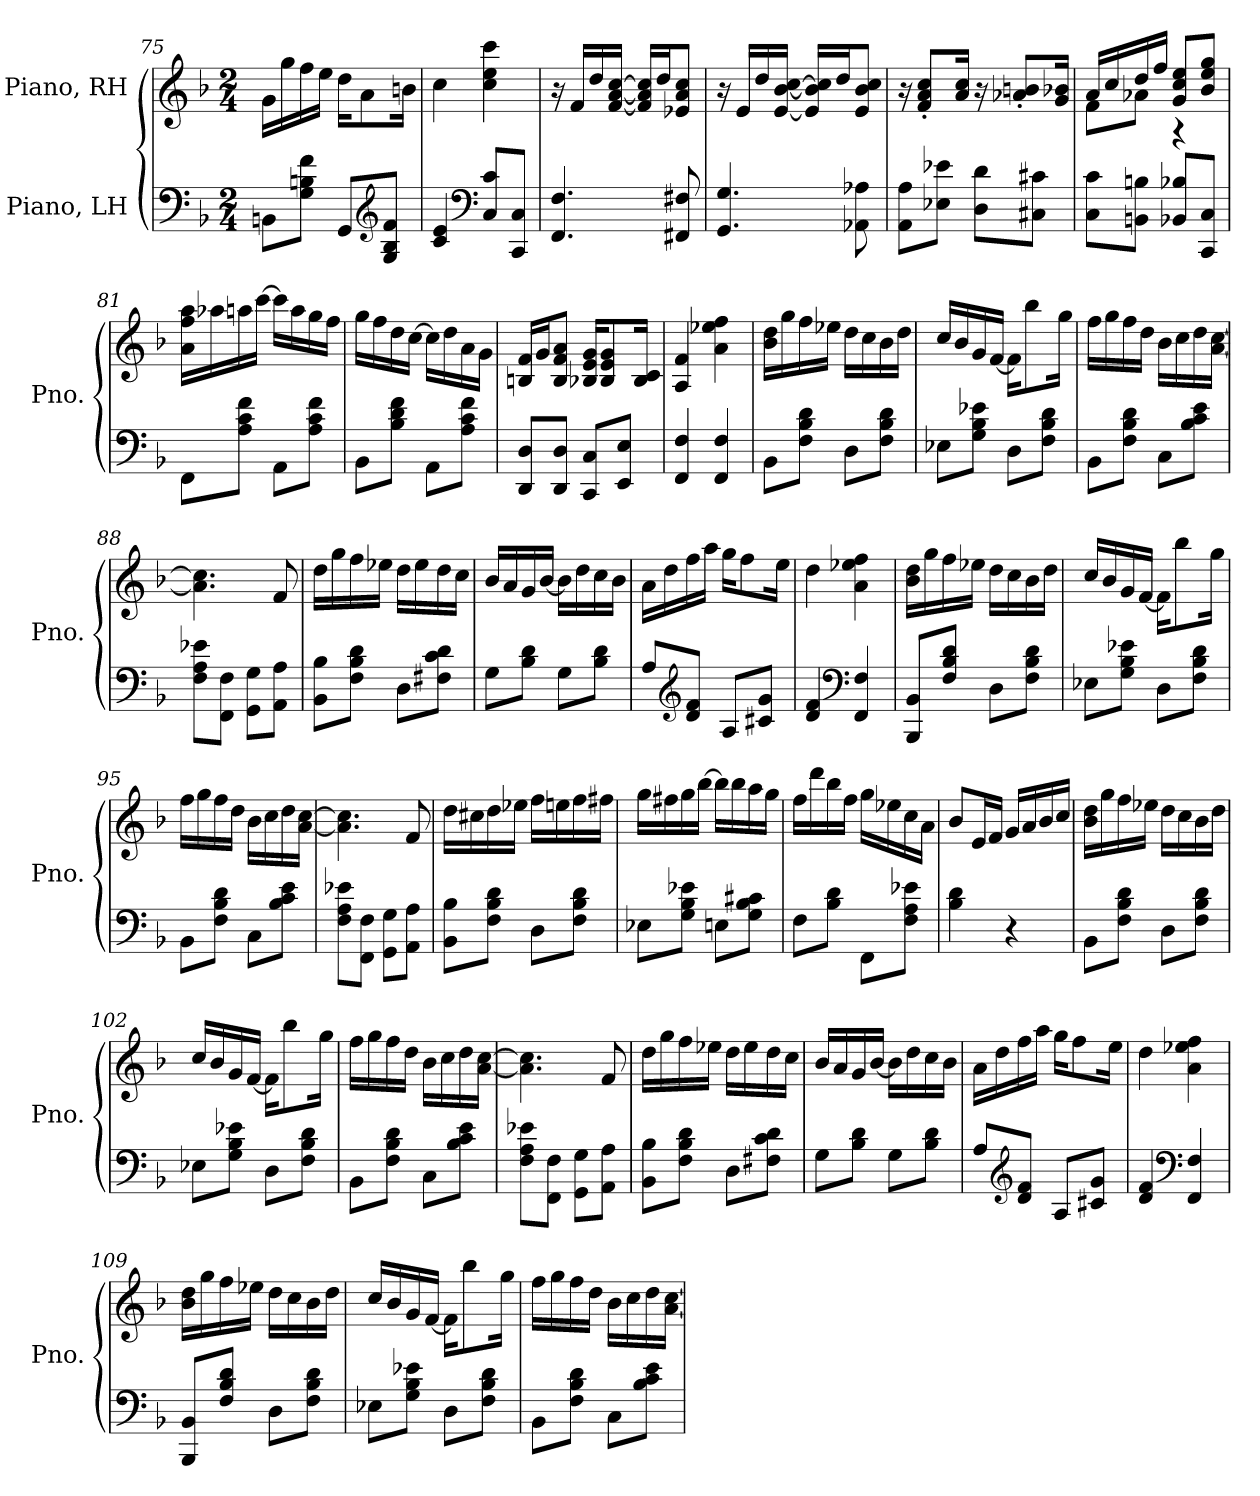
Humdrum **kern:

**kern	**kern
*part2	*part1
*staff2	*staff1
*I"Piano, LH	*I"Piano, RH
*I'Pno.	*I'Pno.
*clefF4	*clefG2
*k[b-]	*k[b-]
*M2/4	*M2/4
=75	=75
8BBn\L	16g\LL
.	16gg\
8G\ 8Bn\ 8f\J	16ff\
.	16ee\JJ
8GG/L	16dd\KL
.	8a\
*clefG2	*
8G/ 8B/ 8f/J	.
.	16bn\Jk
=76	=76
4c/ 4e/	4cc\
*clefF4	*
8C/ 8c/L	4cc\ 4ee\ 4ccc\
8CC/ 8C/J	.
!!LO:LB:g=z
=77	=77
4.FF/ 4.F/	16r
.	16f/LL
.	16dd/
.	[16f/ [16a/ [16cc/JJ
.	16f/] 16a/] 16cc/]LL
.	16dd/J
8FF#X/ 8F#X/	8e-X/ 8a/ 8cc/J
=78	=78
4.GG/ 4.G/	16r
.	16e/LL
.	16dd/
.	[16e/ [16b-/ [16cc/JJ
.	16e/] 16b-/] 16cc/]LL
.	16dd/J
8AA-X\ 8A-X\	8e/ 8b-/ 8cc/J
=79	=79
8AA\ 8A\L	16r
.	8f/' 8a/' 8cc/'L
8E-X\ 8e-X\J	.
.	16a/ 16cc/Jk
8D\ 8d\L	16r
.	8a-X/' 8bn/'L
8C#X\ 8c#X\J	.
.	16g/ 16b-X/Jk
=80	=80
*	*^
8C\ 8c\L	16a/LL	8f\L
.	16cc/	.
8BBn\ 8Bn\J	16dd/	8a-X\J
.	16ff/JJ	.
8BB-X/ 8B-X/L	8g/ 8cc/ 8ee/L	4r
8CC/ 8C/J	8b-/ 8ee/ 8gg/J	.
*	*v	*v
!!LO:PB:g=z
=81	=81
8FF\L	16a\ 16ff\ 16aa\LL
.	16aa-X\
8A\ 8c\ 8f\J	16aan\
.	[16ccc\JJ
8AA\L	16ccc\LL]
.	16aa\
8A\ 8c\ 8f\J	16gg\
.	16ff\JJ
=82	=82
8BB-\L	16gg\LL
.	16ff\
8B-\ 8d\ 8f\J	16dd\
.	[16cc\JJ
8AA\L	16cc\LL]
.	16dd\
8A\ 8c\ 8f\J	16a\
.	16g\JJ
=83	=83
8DD/ 8D/L	16Bn/ 16f/LL
.	16g/J
8DD/ 8D/J	8B/ 8f/ 8a/J
8CC/ 8C/L	16B-X/ 16e/ 16g/KL
.	8B-/ 8e/ 8g/
8EE/ 8E/J	.
.	16B-/ 16c/Jk
=84	=84
4FF/ 4F/	4A/ 4f/
4FF/ 4F/	4a\ 4ee-X\ 4ff\
=85	=85
8BB-\L	16b-\ 16dd\LL
.	16gg\
8F\ 8B-\ 8d\J	16ff\
.	16ee-X\JJ
8D\L	16dd\LL
.	16cc\
8F\ 8B-\ 8d\J	16b-\
.	16dd\JJ
!!LO:LB:g=z
=86	=86
8E-X\L	16cc/LL
.	16b-/
8G\ 8B-\ 8e-X\J	16g/
.	[16f/JJ
8D\L	16f\KL]
.	8bb-\
8F\ 8B-\ 8d\J	.
.	16gg\Jk
=87	=87
8BB-\L	16ff\LL
.	16gg\
8F\ 8B-\ 8d\J	16ff\
.	16dd\JJ
8C\L	16b-\LL
.	16cc\
8B-\ 8c\ 8e\J	16dd\
.	[16a\ [16cc\JJ
=88	=88
8F\ 8A\ 8e-X\L	4.a\] 4.cc\]
8FF\ 8F\J	.
8GG\ 8G\L	.
8AA\ 8A\J	8f/
=89	=89
8BB-\ 8B-\L	16dd\LL
.	16gg\
8F\ 8B-\ 8d\J	16ff\
.	16ee-X\JJ
8D\L	16dd\LL
.	16ee-\
8F#X\ 8c\ 8d\J	16dd\
.	16cc\JJ
=90	=90
8G\L	16b-/LL
.	16a/
8B-\ 8d\J	16g/
.	[16b-/JJ
8G\L	16b-\LL]
.	16dd\
8B-\ 8d\J	16cc\
.	16b-\JJ
!!LO:LB:g=z
=91	=91
8A/L	16a\LL
.	16dd\
*clefG2	*
8d/ 8f/J	16ff\
.	16aa\JJ
8A/L	16gg\KL
.	8ff\
8c#X/ 8g/J	.
.	16ee\Jk
=92	=92
4d/ 4f/	4dd\
*clefF4	*
4FF/ 4F/	4a\ 4ee-X\ 4ff\
=93	=93
8BBB-/ 8BB-/L	16b-\ 16dd\LL
.	16gg\
8F/ 8B-/ 8d/J	16ff\
.	16ee-X\JJ
8D\L	16dd\LL
.	16cc\
8F\ 8B-\ 8d\J	16b-\
.	16dd\JJ
=94	=94
8E-X\L	16cc/LL
.	16b-/
8G\ 8B-\ 8e-X\J	16g/
.	[16f/JJ
8D\L	16f\KL]
.	8bb-\
8F\ 8B-\ 8d\J	.
.	16gg\Jk
=95	=95
8BB-\L	16ff\LL
.	16gg\
8F\ 8B-\ 8d\J	16ff\
.	16dd\JJ
8C\L	16b-\LL
.	16cc\
8B-\ 8c\ 8e\J	16dd\
.	[16a\ [16cc\JJ
!!LO:LB:g=z
=96	=96
8F\ 8A\ 8e-X\L	4.a\] 4.cc\]
8FF\ 8F\J	.
8GG\ 8G\L	.
8AA\ 8A\J	8f/
=97	=97
8BB-\ 8B-\L	16dd\LL
.	16cc#X\
8F\ 8B-\ 8d\J	16dd\
.	16ee-X\JJ
8D\L	16ff\LL
.	16een\
8F\ 8B-\ 8d\J	16ff\
.	16ff#X\JJ
=98	=98
8E-X\L	16gg\LL
.	16ff#X\
8G\ 8B-\ 8e-X\J	16gg\
.	[16bb-\JJ
8En\L	16bb-\LL]
.	16bb-\
8G\ 8B-\ 8c#X\J	16aa\
.	16gg\JJ
=99	=99
8F\L	16ff\LL
.	16ddd\
8B-\ 8d\J	16bb-\
.	16ff\JJ
8FF\L	16gg\LL
.	16ee-X\
8F\ 8A\ 8e-X\J	16cc\
.	16a\JJ
!!LO:LB:g=z
=100	=100
4B-\ 4d\	8b-/L
.	16e/L
.	16f/JJ
4r	16g/LL
.	16a/
.	16b-/
.	16cc/JJ
=101	=101
8BB-\L	16b-\ 16dd\LL
.	16gg\
8F\ 8B-\ 8d\J	16ff\
.	16ee-X\JJ
8D\L	16dd\LL
.	16cc\
8F\ 8B-\ 8d\J	16b-\
.	16dd\JJ
=102	=102
8E-X\L	16cc/LL
.	16b-/
8G\ 8B-\ 8e-X\J	16g/
.	[16f/JJ
8D\L	16f\KL]
.	8bb-\
8F\ 8B-\ 8d\J	.
.	16gg\Jk
=103	=103
8BB-\L	16ff\LL
.	16gg\
8F\ 8B-\ 8d\J	16ff\
.	16dd\JJ
8C\L	16b-\LL
.	16cc\
8B-\ 8c\ 8e\J	16dd\
.	[16a\ [16cc\JJ
=104	=104
8F\ 8A\ 8e-X\L	4.a\] 4.cc\]
8FF\ 8F\J	.
8GG\ 8G\L	.
8AA\ 8A\J	8f/
!!LO:LB:g=z
=105	=105
8BB-\ 8B-\L	16dd\LL
.	16gg\
8F\ 8B-\ 8d\J	16ff\
.	16ee-X\JJ
8D\L	16dd\LL
.	16ee-\
8F#X\ 8c\ 8d\J	16dd\
.	16cc\JJ
=106	=106
8G\L	16b-/LL
.	16a/
8B-\ 8d\J	16g/
.	[16b-/JJ
8G\L	16b-\LL]
.	16dd\
8B-\ 8d\J	16cc\
.	16b-\JJ
=107	=107
8A/L	16a\LL
.	16dd\
*clefG2	*
8d/ 8f/J	16ff\
.	16aa\JJ
8A/L	16gg\KL
.	8ff\
8c#X/ 8g/J	.
.	16ee\Jk
=108	=108
4d/ 4f/	4dd\
*clefF4	*
4FF/ 4F/	4a\ 4ee-X\ 4ff\
=109	=109
8BBB-/ 8BB-/L	16b-\ 16dd\LL
.	16gg\
8F/ 8B-/ 8d/J	16ff\
.	16ee-X\JJ
8D\L	16dd\LL
.	16cc\
8F\ 8B-\ 8d\J	16b-\
.	16dd\JJ
!!LO:PB:g=z
=110	=110
8E-X\L	16cc/LL
.	16b-/
8G\ 8B-\ 8e-X\J	16g/
.	[16f/JJ
8D\L	16f\KL]
.	8bb-\
8F\ 8B-\ 8d\J	.
.	16gg\Jk
=111	=111
8BB-\L	16ff\LL
.	16gg\
8F\ 8B-\ 8d\J	16ff\
.	16dd\JJ
8C\L	16b-\LL
.	16cc\
8B-\ 8c\ 8e\J	16dd\
.	[16a\ [16cc\JJ
=	=
*-	*-
